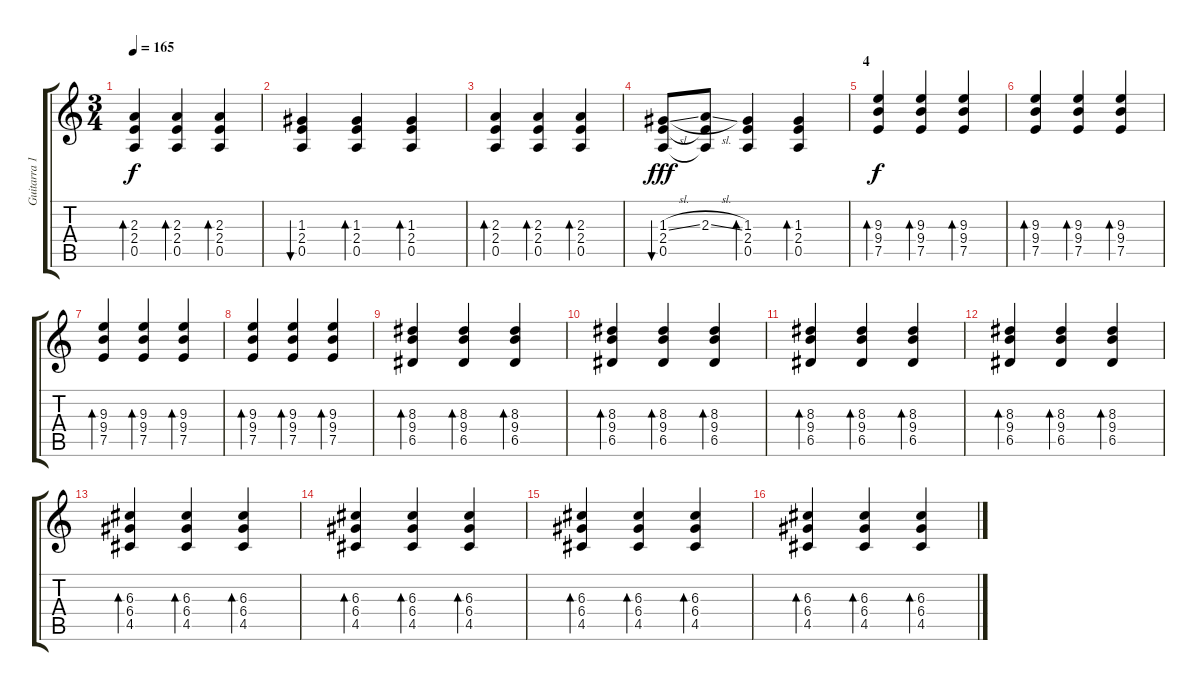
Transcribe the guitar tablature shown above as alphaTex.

\track ("Guitarra 1" "Guitarra 1") {instrument electricguitarclean}
\staff {score tabs}
\tuning (E4 B3 G3 D3 A2 E2) {hide}
\ts (3 4)
\tempo 165
\clef g2
\ks c
(2.3 2.4 0.5).4{bd 120 dy f} (2.3 2.4 0.5).4{bd 120} (2.3 2.4 0.5).4{bd 120} |
(1.3 2.4 0.5).4{bu 120} (1.3 2.4 0.5).4{bd 120} (1.3 2.4 0.5).4{bd 120} |
(2.3 2.4 0.5).4{bd 120} (2.3 2.4 0.5).4{bd 120} (2.3 2.4 0.5).4{bd 120} |
(1.3{sl} 2.4 0.5).8{bu 120 dy fff} (2.3{sl} 2.4{t} 0.5{t}).8 (1.3 2.4 0.5).4{bd 120} (1.3 2.4 0.5).4{bd 120} |
\section ("" "4")
(9.3 9.4 7.5).4{bd 120 dy f} (9.3 9.4 7.5).4{bd 120} (9.3 9.4 7.5).4{bd 120} |
(9.3 9.4 7.5).4{bd 120} (9.3 9.4 7.5).4{bd 120} (9.3 9.4 7.5).4{bd 120} |
(9.3 9.4 7.5).4{bd 120} (9.3 9.4 7.5).4{bd 120} (9.3 9.4 7.5).4{bd 120} |
(9.3 9.4 7.5).4{bd 120} (9.3 9.4 7.5).4{bd 120} (9.3 9.4 7.5).4{bd 120} |
(8.3 9.4 6.5).4{bd 120} (8.3 9.4 6.5).4{bd 120} (8.3 9.4 6.5).4{bd 120} |
(8.3 9.4 6.5).4{bd 120} (8.3 9.4 6.5).4{bd 120} (8.3 9.4 6.5).4{bd 120} |
(8.3 9.4 6.5).4{bd 120} (8.3 9.4 6.5).4{bd 120} (8.3 9.4 6.5).4{bd 120} |
(8.3 9.4 6.5).4{bd 120} (8.3 9.4 6.5).4{bd 120} (8.3 9.4 6.5).4{bd 120} |
(6.3 6.4 4.5).4{bd 120} (6.3 6.4 4.5).4{bd 120} (6.3 6.4 4.5).4{bd 120} |
(6.3 6.4 4.5).4{bd 120} (6.3 6.4 4.5).4{bd 120} (6.3 6.4 4.5).4{bd 120} |
(6.3 6.4 4.5).4{bd 120} (6.3 6.4 4.5).4{bd 120} (6.3 6.4 4.5).4{bd 120} |
(6.3 6.4 4.5).4{bd 120} (6.3 6.4 4.5).4{bd 120} (6.3 6.4 4.5).4{bd 120}
